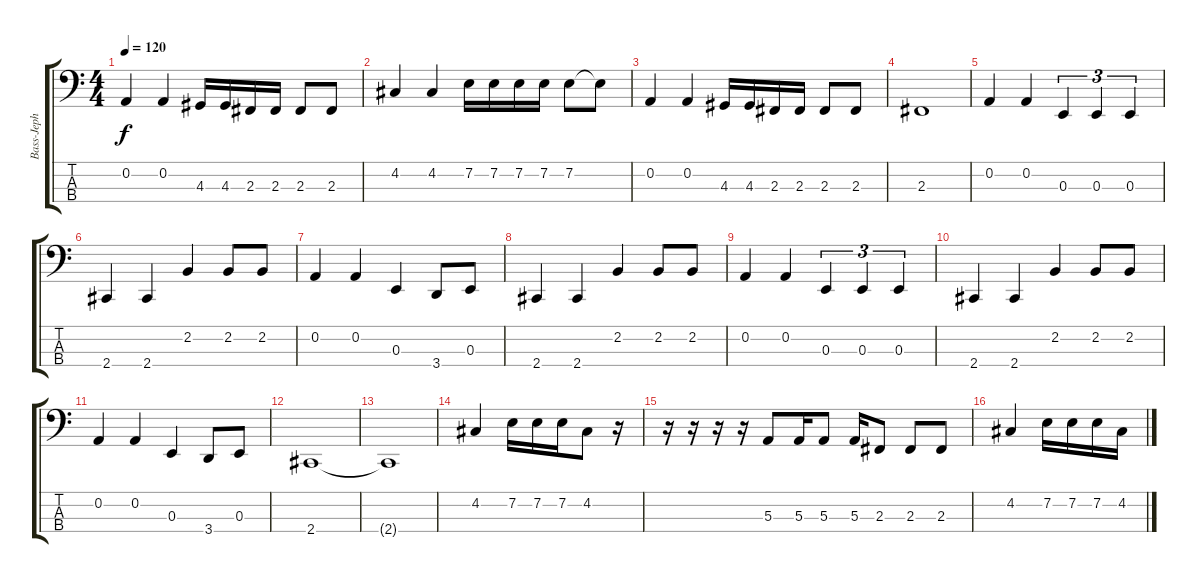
\track ("Bass-Jeph Howard" "Bass-Jeph ") {instrument electricbassfinger}
\staff {score tabs}
\tuning (D2 A1 E1 B0) {hide}
\ts (4 4)
\tempo 120
\clef f4
\ks c
0.2.4{dy f} 0.2.4 4.3.16 4.3.16 2.3.16 2.3.16 2.3.8 2.3.8 |
4.2.4 4.2.4 7.2.16 7.2.16 7.2.16 7.2.16 7.2.8 7.2{t}.8 |
0.2.4 0.2.4 4.3.16 4.3.16 2.3.16 2.3.16 2.3.8 2.3.8 |
2.3.1 |
0.2.4 0.2.4 0.3.4{tu (3 2)} 0.3.4{tu (3 2)} 0.3.4{tu (3 2)} |
2.4.4 2.4.4 2.2.4 2.2.8 2.2.8 |
0.2.4 0.2.4 0.3.4 3.4.8 0.3.8 |
2.4.4 2.4.4 2.2.4 2.2.8 2.2.8 |
0.2.4 0.2.4 0.3.4{tu (3 2)} 0.3.4{tu (3 2)} 0.3.4{tu (3 2)} |
2.4.4 2.4.4 2.2.4 2.2.8 2.2.8 |
0.2.4 0.2.4 0.3.4 3.4.8 0.3.8 |
2.4.1 |
2.4{t}.1 |
4.2.4 7.2.16 7.2.16 7.2.16 4.2.8 r.16 |
r.16 r.16 r.16 r.16 5.3.8 5.3.16 5.3.8 5.3.16 2.3.8 2.3.8 2.3.8 |
4.2.4 7.2.16 7.2.16 7.2.16 4.2.16
